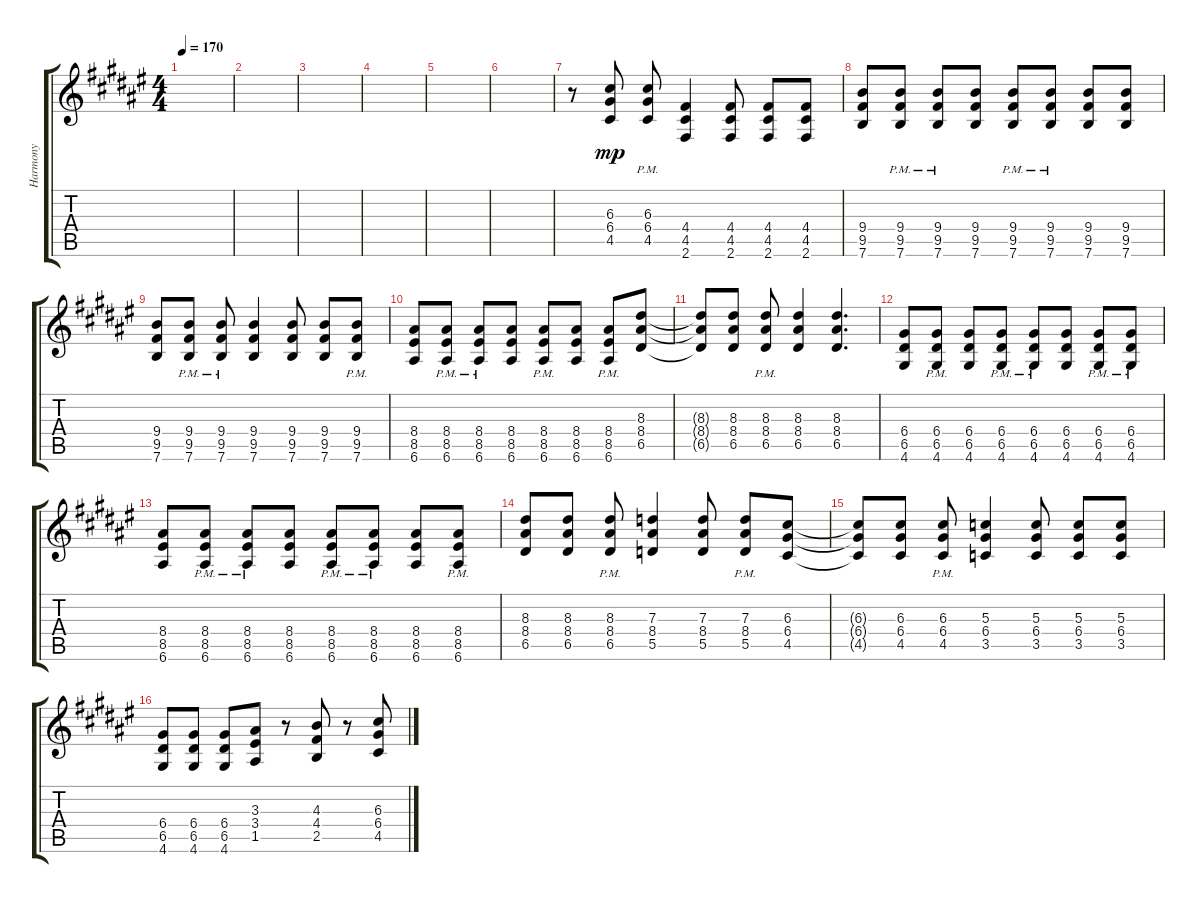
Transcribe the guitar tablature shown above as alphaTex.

\track ("Harmony" "Harmony") {instrument overdrivenguitar}
\staff {score tabs}
\tuning (E4 B3 G3 D3 A2 E2) {hide}
\ts (4 4)
\tempo 170
\clef g2
\ks f#
|
|
|
|
|
|
r.8 (6.3 6.4 4.5).8{dy mp} (6.3{pm} 6.4{pm} 4.5{pm}).8 (4.4 4.5 2.6).4 (4.4 4.5 2.6).8 (4.4 4.5 2.6).8 (4.4 4.5 2.6).8 |
(9.4 9.5 7.6).8 (9.4{pm} 9.5{pm} 7.6{pm}).8 (9.4{pm} 9.5{pm} 7.6{pm}).8 (9.4 9.5 7.6).8 (9.4{pm} 9.5{pm} 7.6{pm}).8 (9.4{pm} 9.5{pm} 7.6{pm}).8 (9.4 9.5 7.6).8 (9.4 9.5 7.6).8 |
(9.4 9.5 7.6).8 (9.4{pm} 9.5{pm} 7.6{pm}).8 (9.4{pm} 9.5{pm} 7.6{pm}).8 (9.4 9.5 7.6).4 (9.4 9.5 7.6).8 (9.4 9.5 7.6).8 (9.4{pm} 9.5{pm} 7.6{pm}).8 |
(8.4 8.5 6.6).8 (8.4{pm} 8.5{pm} 6.6{pm}).8 (8.4{pm} 8.5{pm} 6.6{pm}).8 (8.4 8.5 6.6).8 (8.4{pm} 8.5{pm} 6.6{pm}).8 (8.4 8.5 6.6).8 (8.4{pm} 8.5{pm} 6.6{pm}).8 (8.3 8.4 6.5).8 |
(8.3{t} 8.4{t} 6.5{t}).8 (8.3 8.4 6.5).8 (8.3{pm} 8.4{pm} 6.5{pm}).8 (8.3 8.4 6.5).4 (8.3 8.4 6.5).4{d} |
(6.4 6.5 4.6).8 (6.4{pm} 6.5{pm} 4.6{pm}).8 (6.4 6.5 4.6).8 (6.4{pm} 6.5{pm} 4.6{pm}).8 (6.4{pm} 6.5{pm} 4.6{pm}).8 (6.4 6.5 4.6).8 (6.4{pm} 6.5{pm} 4.6{pm}).8 (6.4{pm} 6.5{pm} 4.6{pm}).8 |
(8.4 8.5 6.6).8 (8.4{pm} 8.5{pm} 6.6{pm}).8 (8.4{pm} 8.5{pm} 6.6{pm}).8 (8.4 8.5 6.6).8 (8.4{pm} 8.5{pm} 6.6{pm}).8 (8.4{pm} 8.5{pm} 6.6{pm}).8 (8.4 8.5 6.6).8 (8.4{pm} 8.5{pm} 6.6{pm}).8 |
(8.3 8.4 6.5).8 (8.3 8.4 6.5).8 (8.3{pm} 8.4{pm} 6.5{pm}).8 (7.3 8.4 5.5).4 (7.3 8.4 5.5).8 (7.3{pm} 8.4{pm} 5.5{pm}).8 (6.3 6.4 4.5).8 |
(6.3{t} 6.4{t} 4.5{t}).8 (6.3 6.4 4.5).8 (6.3{pm} 6.4{pm} 4.5{pm}).8 (5.3 6.4 3.5).4 (5.3 6.4 3.5).8 (5.3 6.4 3.5).8 (5.3 6.4 3.5).8 |
(6.4 6.5 4.6).8 (6.4 6.5 4.6).8 (6.4 6.5 4.6).8 (3.3 3.4 1.5).8 r.8 (4.3 4.4 2.5).8 r.8 (6.3 6.4 4.5).8
